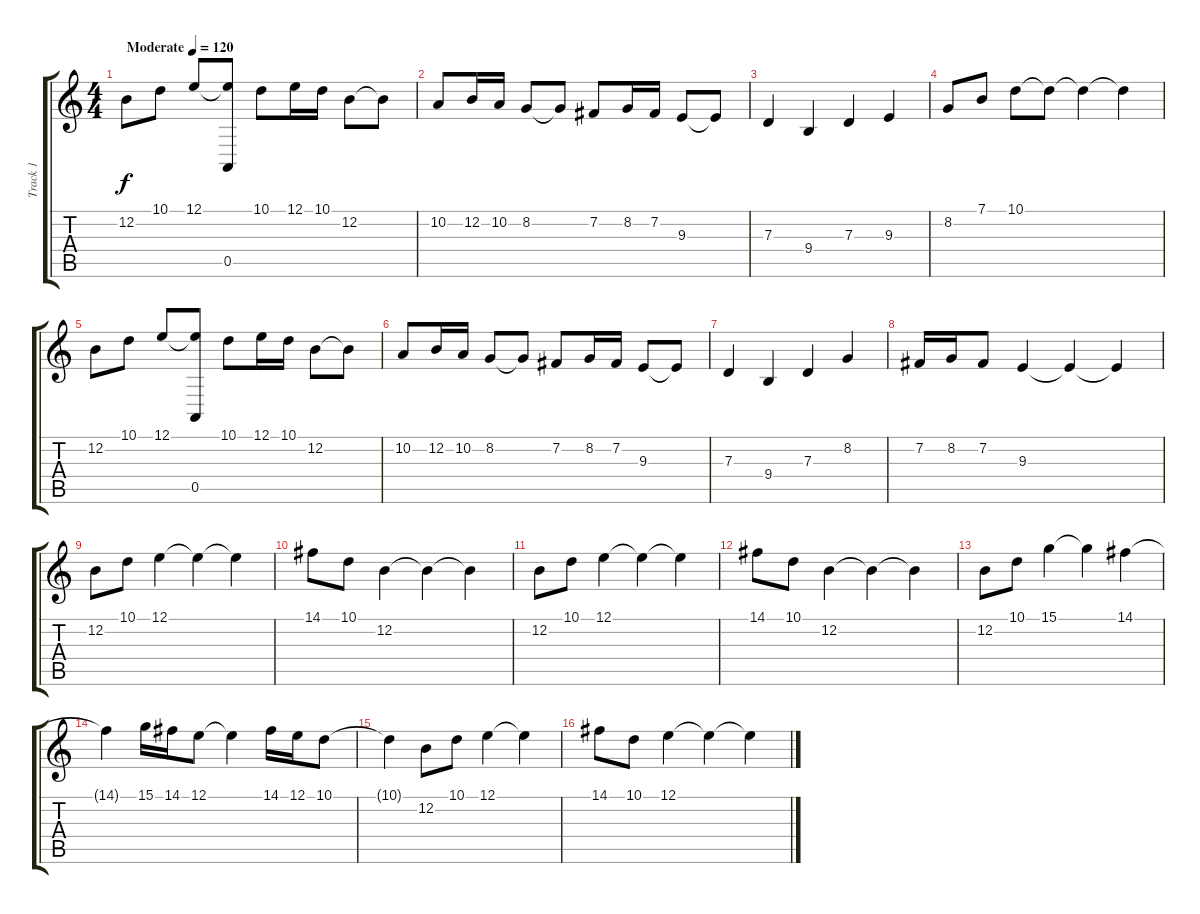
\track ("Track 1" "Track 1") {instrument synthstrings2}
\staff {score tabs}
\tuning (E4 B3 G3 D3 A2 E2) {hide}
\ts (4 4)
\tempo (120 "Moderate")
\clef g2
\ks c
12.2.8{dy f instrument synthstrings2} 10.1.8 12.1.8 (12.1{t} 0.5).8 10.1.8 12.1.16 10.1.16 12.2.8 12.2{t}.8 |
10.2.8 12.2.16 10.2.16 8.2.8 8.2{t}.8 7.2.8 8.2.16 7.2.16 9.3.8 9.3{t}.8 |
7.3.4 9.4.4 7.3.4 9.3.4 |
8.2.8 7.1.8 10.1.8 10.1{t}.8 10.1{t}.4 10.1{t}.4 |
12.2.8 10.1.8 12.1.8 (12.1{t} 0.5).8 10.1.8 12.1.16 10.1.16 12.2.8 12.2{t}.8 |
10.2.8 12.2.16 10.2.16 8.2.8 8.2{t}.8 7.2.8 8.2.16 7.2.16 9.3.8 9.3{t}.8 |
7.3.4 9.4.4 7.3.4 8.2.4 |
7.2.16 8.2.16 7.2.8 9.3.4 9.3{t}.4 9.3{t}.4 |
12.2.8 10.1.8 12.1.4 12.1{t}.4 12.1{t}.4 |
14.1.8 10.1.8 12.2.4 12.2{t}.4 12.2{t}.4 |
12.2.8 10.1.8 12.1.4 12.1{t}.4 12.1{t}.4 |
14.1.8 10.1.8 12.2.4 12.2{t}.4 12.2{t}.4 |
12.2.8 10.1.8 15.1.4 15.1{t}.4 14.1.4 |
14.1{t}.4 15.1.16 14.1.16 12.1.8 12.1{t}.4 14.1.16 12.1.16 10.1.8 |
10.1{t}.4 12.2.8 10.1.8 12.1.4 12.1{t}.4 |
14.1.8 10.1.8 12.1.4 12.1{t}.4 12.1{t}.4
